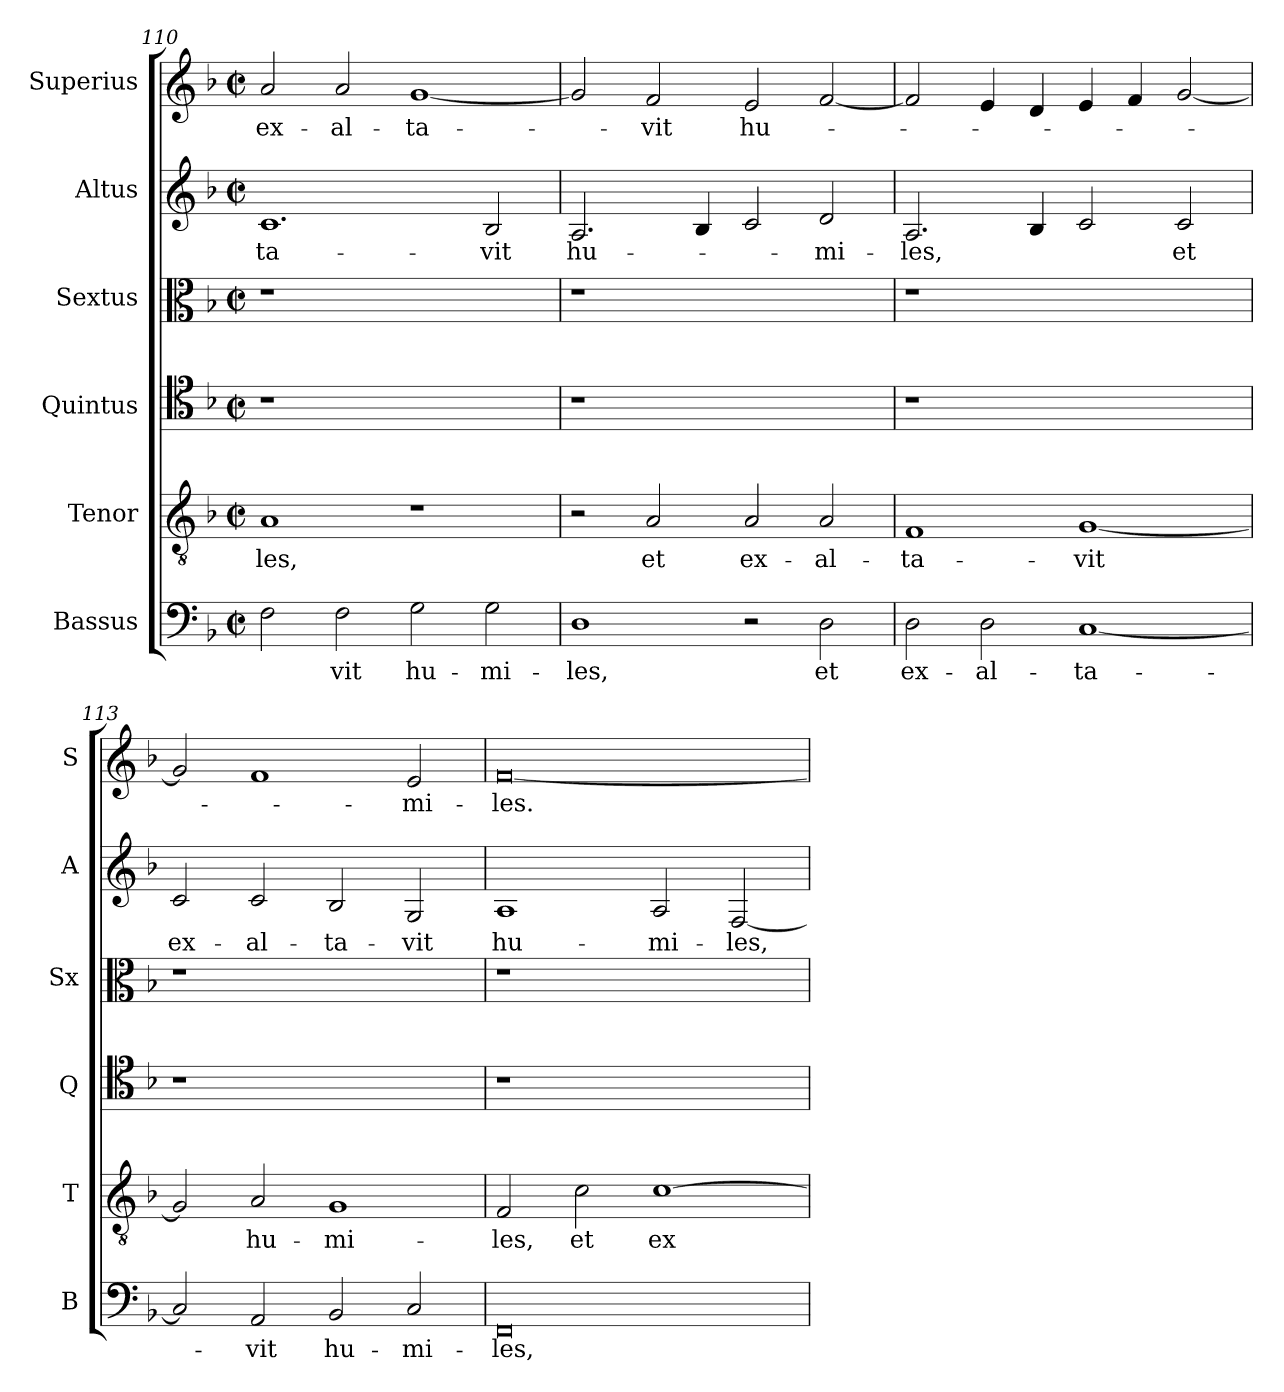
**kern	**text	**kern	**text	**kern	**kern	**kern	**text	**kern	**text
*part6	*part6	*part5	*part5	*part4	*part3	*part2	*part2	*part1	*part1
*staff6	*staff6	*staff5	*staff5	*staff4	*staff3	*staff2	*staff2	*staff1	*staff1
*I"Bassus	*	*I"Tenor	*	*I"Quintus	*I"Sextus	*I"Altus	*	*I"Superius	*
*I'B	*	*I'T	*	*I'Q	*I'Sx	*I'A	*	*I'S	*
*clefF4	*	*clefGv2	*	*clefC4	*clefC3	*clefG2	*	*clefG2	*
*k[b-]	*	*k[b-]	*	*k[b-]	*k[b-]	*k[b-]	*	*k[b-]	*
*F:	*	*F:	*	*F:	*F:	*F:	*	*F:	*
*M2/2	*	*M2/2	*	*M2/2	*M2/2	*M2/2	*	*M2/2	*
*met(c|)	*	*met(c|)	*	*met(c|)	*met(c|)	*met(c|)	*	*met(c|)	*
=110	=110	=110	=110	=110	=110	=110	=110	=110	=110
!	!	!	!LO:LY:b	!	!	!	!	!	!
!	!	!	!	!	!	!	!LO:LY:b	!	!
!	!	!	!	!	!	!	!	!	!LO:LY:b
2F\	.	1A	-les,	1r	1r	1.c	-ta-	2a/	ex-
!	!LO:LY:b	!	!	!	!	!	!	!	!
!	!	!	!	!	!	!	!	!	!LO:LY:b
2F\	-vit	.	.	.	.	.	.	2a/	-al-
!	!LO:LY:b	!	!	!	!	!	!	!	!
!	!	!	!	!	!	!	!	!	!LO:LY:b
2G\	hu-	1r	.	1ryy	1ryy	.	.	[1g	-ta-
!	!LO:LY:b	!	!	!	!	!	!	!	!
!	!	!	!	!	!	!	!LO:LY:b	!	!
2G\	-mi-	.	.	.	.	2B-/	-vit	.	.
=111	=111	=111	=111	=111	=111	=111	=111	=111	=111
!	!LO:LY:b	!	!	!	!	!	!	!	!
!	!	!	!	!	!	!	!LO:LY:b	!	!
1D	-les,	2r	.	1r	1r	2.A/	hu-	2g/]	.
!	!	!	!LO:LY:b	!	!	!	!	!	!
!	!	!	!	!	!	!	!	!	!LO:LY:b
.	.	2A/	et	.	.	.	.	2f/	-vit
.	.	.	.	.	.	4B-/	.	.	.
!	!	!	!LO:LY:b	!	!	!	!	!	!
!	!	!	!	!	!	!	!	!	!LO:LY:b
2r	.	2A/	ex-	1ryy	1ryy	2c/	.	2e/	hu-
!	!LO:LY:b	!	!	!	!	!	!	!	!
!	!	!	!LO:LY:b	!	!	!	!	!	!
!	!	!	!	!	!	!	!LO:LY:b	!	!
2D\	et	2A/	-al-	.	.	2d/	-mi-	[2f/	.
=112	=112	=112	=112	=112	=112	=112	=112	=112	=112
!	!LO:LY:b	!	!	!	!	!	!	!	!
!	!	!	!LO:LY:b	!	!	!	!	!	!
!	!	!	!	!	!	!	!LO:LY:b	!	!
2D\	ex-	1F	-ta-	1r	1r	2.A/	-les,	2f/]	.
!	!LO:LY:b	!	!	!	!	!	!	!	!
2D\	-al-	.	.	.	.	.	.	4e/	.
.	.	.	.	.	.	4B-/	.	4d/	.
!	!LO:LY:b	!	!	!	!	!	!	!	!
!	!	!	!LO:LY:b	!	!	!	!	!	!
[1C	-ta-	[1G	-vit	1ryy	1ryy	2c/	.	4e/	.
.	.	.	.	.	.	.	.	4f/	.
!	!	!	!	!	!	!	!LO:LY:b	!	!
.	.	.	.	.	.	2c/	et	[2g/	.
!!LO:PB:g=z
=113	=113	=113	=113	=113	=113	=113	=113	=113	=113
!	!	!	!	!	!	!	!LO:LY:b	!	!
2C/]	.	2G/]	.	1r	1r	2c/	ex-	2g/]	.
!	!LO:LY:b	!	!	!	!	!	!	!	!
!	!	!	!LO:LY:b	!	!	!	!	!	!
!	!	!	!	!	!	!	!LO:LY:b	!	!
2AA/	-vit	2A/	hu-	.	.	2c/	-al-	1f	.
!	!LO:LY:b	!	!	!	!	!	!	!	!
!	!	!	!LO:LY:b	!	!	!	!	!	!
!	!	!	!	!	!	!	!LO:LY:b	!	!
2BB-/	hu-	1G	-mi-	1ryy	1ryy	2B-/	-ta-	.	.
!	!LO:LY:b	!	!	!	!	!	!	!	!
!	!	!	!	!	!	!	!LO:LY:b	!	!
!	!	!	!	!	!	!	!	!	!LO:LY:b
2C/	-mi-	.	.	.	.	2G/	-vit	2e/	-mi-
=114	=114	=114	=114	=114	=114	=114	=114	=114	=114
!	!LO:LY:b	!	!	!	!	!	!	!	!
!	!	!	!LO:LY:b	!	!	!	!	!	!
!	!	!	!	!	!	!	!LO:LY:b	!	!
!	!	!	!	!	!	!	!	!	!LO:LY:b
0FF	-les,	2F/	-les,	1r	1r	1A	hu-	[0f	-les.
!	!	!	!LO:LY:b	!	!	!	!	!	!
.	.	2c\	et	.	.	.	.	.	.
!	!	!	!LO:LY:b	!	!	!	!	!	!
!	!	!	!	!	!	!	!LO:LY:b	!	!
.	.	[1c	ex-	1ryy	1ryy	2A/	-mi-	.	.
!	!	!	!	!	!	!	!LO:LY:b	!	!
.	.	.	.	.	.	[2F/	-les,	.	.
=	=	=	=	=	=	=	=	=	=
*-	*-	*-	*-	*-	*-	*-	*-	*-	*-
